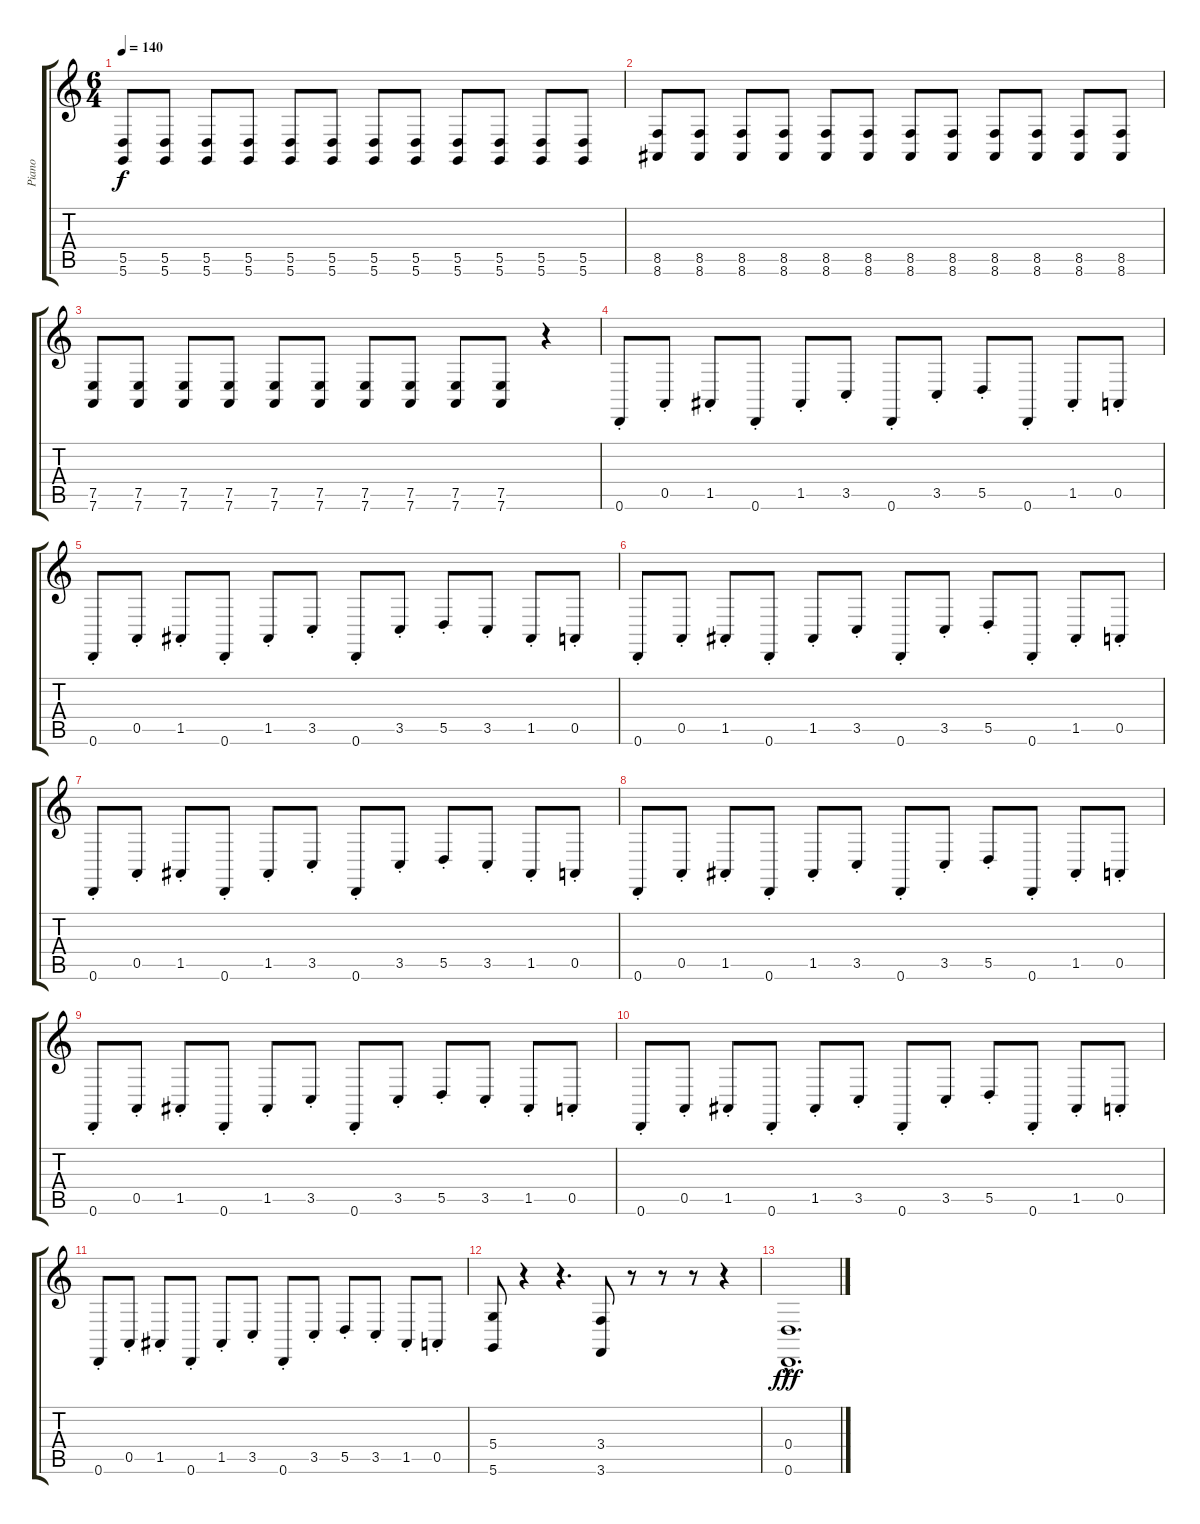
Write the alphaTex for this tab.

\track ("Piano" "Piano") {instrument acousticgrandpiano}
\staff {score tabs}
\tuning (E4 B3 G3 D3 A2 D2) {hide}
\ts (6 4)
\tempo 140
\clef g2
\ks c
(5.5 5.6).8{dy f} (5.5 5.6).8 (5.5 5.6).8 (5.5 5.6).8 (5.5 5.6).8 (5.5 5.6).8 (5.5 5.6).8 (5.5 5.6).8 (5.5 5.6).8 (5.5 5.6).8 (5.5 5.6).8 (5.5 5.6).8 |
(8.5 8.6).8 (8.5 8.6).8 (8.5 8.6).8 (8.5 8.6).8 (8.5 8.6).8 (8.5 8.6).8 (8.5 8.6).8 (8.5 8.6).8 (8.5 8.6).8 (8.5 8.6).8 (8.5 8.6).8 (8.5 8.6).8 |
(7.5 7.6).8 (7.5 7.6).8 (7.5 7.6).8 (7.5 7.6).8 (7.5 7.6).8 (7.5 7.6).8 (7.5 7.6).8 (7.5 7.6).8 (7.5 7.6).8 (7.5 7.6).8 r.4 |
0.6{st}.8 0.5{st}.8 1.5{st}.8 0.6{st}.8 1.5{st}.8 3.5{st}.8 0.6{st}.8 3.5{st}.8 5.5{st}.8 0.6{st}.8 1.5{st}.8 0.5{st}.8 |
0.6{st}.8 0.5{st}.8 1.5{st}.8 0.6{st}.8 1.5{st}.8 3.5{st}.8 0.6{st}.8 3.5{st}.8 5.5{st}.8 3.5{st}.8 1.5{st}.8 0.5{st}.8 |
0.6{st}.8 0.5{st}.8 1.5{st}.8 0.6{st}.8 1.5{st}.8 3.5{st}.8 0.6{st}.8 3.5{st}.8 5.5{st}.8 0.6{st}.8 1.5{st}.8 0.5{st}.8 |
0.6{st}.8 0.5{st}.8 1.5{st}.8 0.6{st}.8 1.5{st}.8 3.5{st}.8 0.6{st}.8 3.5{st}.8 5.5{st}.8 3.5{st}.8 1.5{st}.8 0.5{st}.8 |
0.6{st}.8 0.5{st}.8 1.5{st}.8 0.6{st}.8 1.5{st}.8 3.5{st}.8 0.6{st}.8 3.5{st}.8 5.5{st}.8 0.6{st}.8 1.5{st}.8 0.5{st}.8 |
0.6{st}.8 0.5{st}.8 1.5{st}.8 0.6{st}.8 1.5{st}.8 3.5{st}.8 0.6{st}.8 3.5{st}.8 5.5{st}.8 3.5{st}.8 1.5{st}.8 0.5{st}.8 |
0.6{st}.8 0.5{st}.8 1.5{st}.8 0.6{st}.8 1.5{st}.8 3.5{st}.8 0.6{st}.8 3.5{st}.8 5.5{st}.8 0.6{st}.8 1.5{st}.8 0.5{st}.8 |
0.6{st}.8 0.5{st}.8 1.5{st}.8 0.6{st}.8 1.5{st}.8 3.5{st}.8 0.6{st}.8 3.5{st}.8 5.5{st}.8 3.5{st}.8 1.5{st}.8 0.5{st}.8 |
(5.4 5.6).8 r.4 r.4{d} (3.4 3.6).8 r.8 r.8 r.8 r.4 |
(0.4{hac} 0.6{hac}).1{d dy fff}
